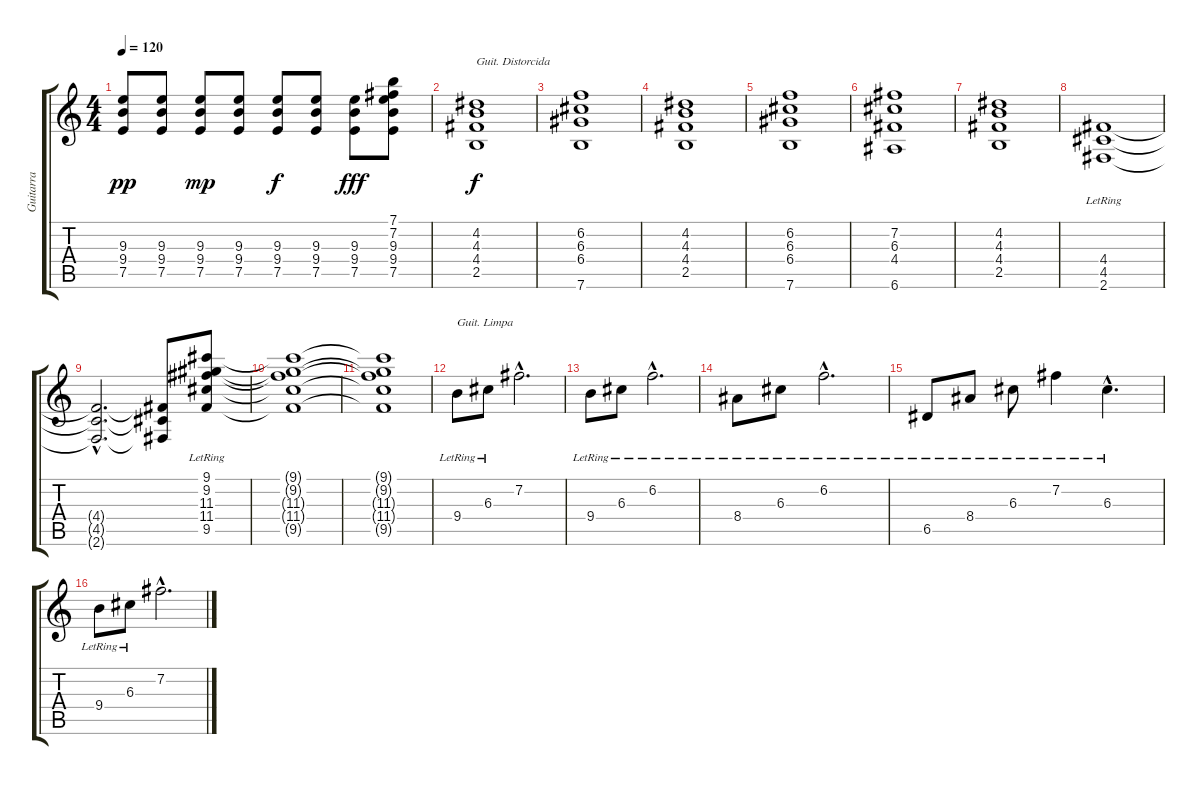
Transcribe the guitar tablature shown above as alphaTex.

\track ("Guitarra" "Guitarra") {instrument acousticguitarsteel}
\staff {score tabs}
\tuning (E4 B3 G3 D3 A2 E2) {hide}
\ts (4 4)
\tempo 120
\clef g2
\ks c
(9.3 9.4 7.5).8{dy pp} (9.3 9.4 7.5).8 (9.3 9.4 7.5).8{dy mp} (9.3 9.4 7.5).8 (9.3 9.4 7.5).8{dy f} (9.3 9.4 7.5).8 (9.3 9.4 7.5).8{dy fff} (7.1 7.2 9.3 9.4 7.5).8 |
(4.2 4.3 4.4 2.5).1{txt "Guit. Distorcida" dy f volume 12 instrument distortionguitar} |
(6.2 6.3 6.4 7.6).1 |
(4.2 4.3 4.4 2.5).1 |
(6.2 6.3 6.4 7.6).1 |
(7.2 6.3 4.4 6.6).1 |
(4.2 4.3 4.4 2.5).1 |
(4.4{lr} 4.5{lr} 2.6{lr}).1 |
(4.4{hac t} 4.5{hac t} 2.6{hac t}).2{d} (4.4{t} 4.5{t} 2.6{t}).8 (9.1{lr} 9.2{lr} 11.3{lr} 11.4{lr} 9.5{lr}).8 |
(9.1{t} 9.2{t} 11.3{t} 11.4{t} 9.5{t}).1 |
(9.1{t} 9.2{t} 11.3{t} 11.4{t} 9.5{t}).1 |
9.4{lr}.8{txt "Guit. Limpa" volume 10 instrument acousticguitarsteel} 6.3{lr}.8 7.2{hac}.2{d} |
9.4{lr}.8 6.3{lr}.8 6.2{hac lr}.2{d} |
8.4{lr}.8 6.3{lr}.8 6.2{hac lr}.2{d} |
6.5{lr}.8 8.4{lr}.8 6.3{lr}.8 7.2{lr}.4 6.3{hac lr}.4{d} |
9.4{lr}.8 6.3{lr}.8 7.2{hac}.2{d}
